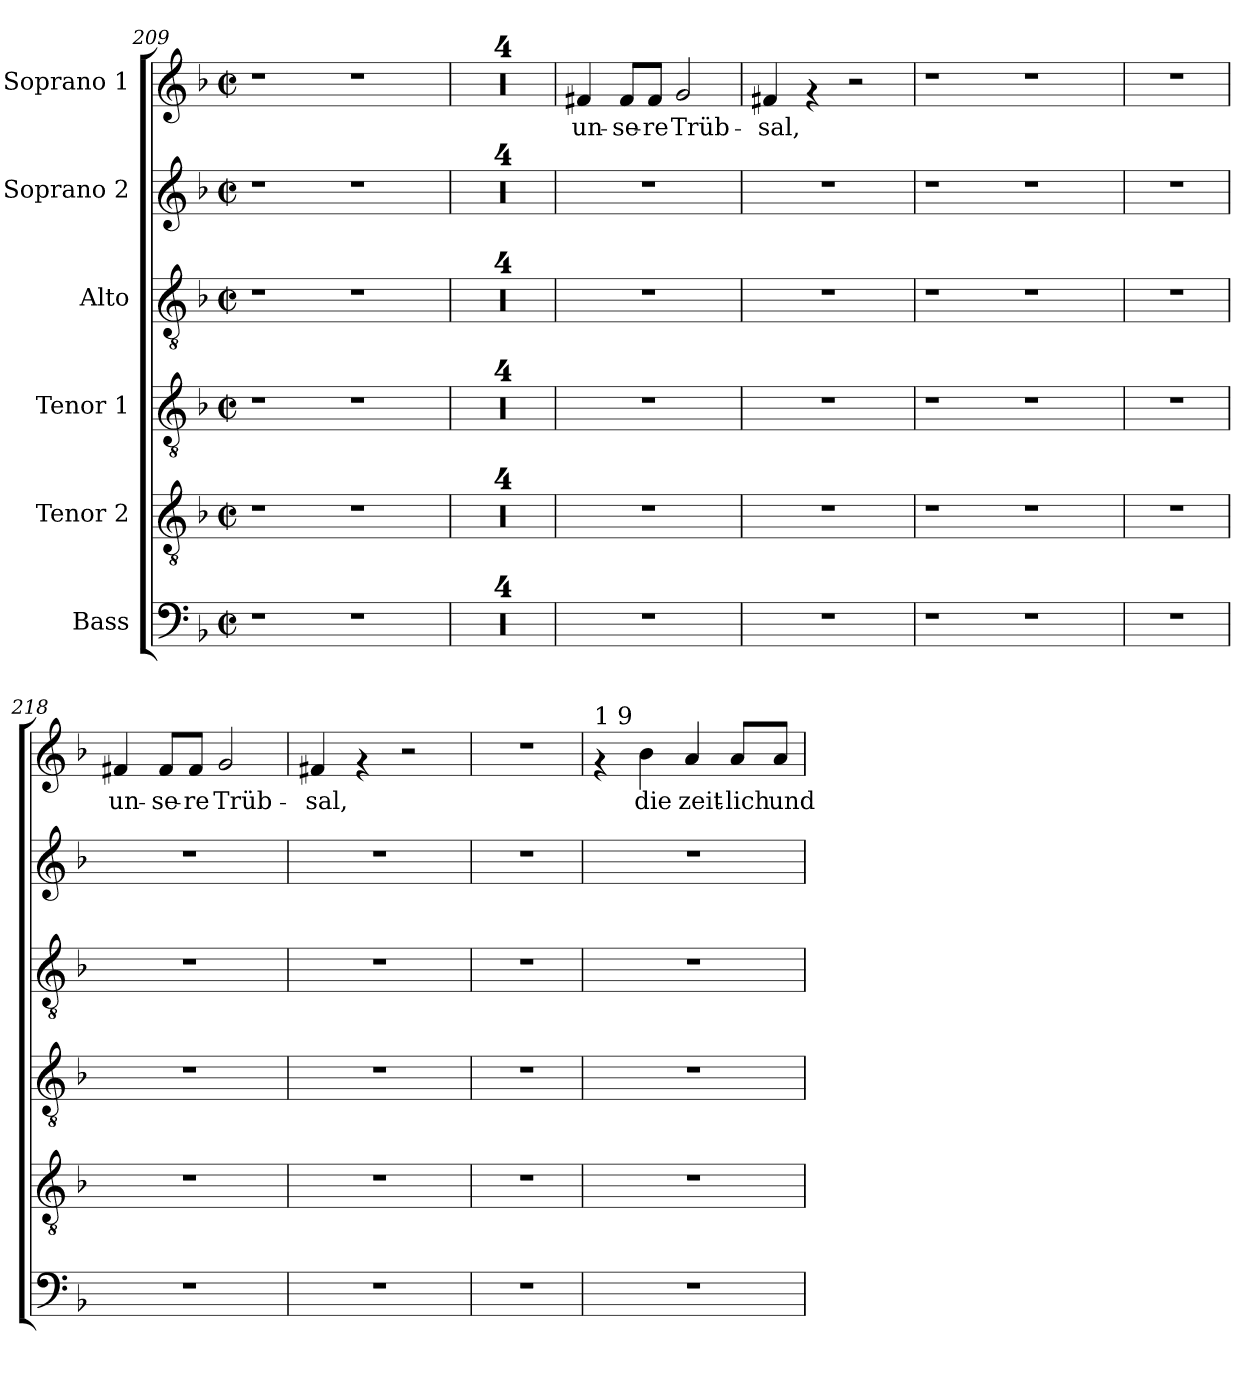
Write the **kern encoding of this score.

**kern	**kern	**kern	**kern	**kern	**kern	**text
*part6	*part5	*part4	*part3	*part2	*part1	*part1
*staff6	*staff5	*staff4	*staff3	*staff2	*staff1	*staff1
*I"Bass	*I"Tenor 2	*I"Tenor 1	*I"Alto	*I"Soprano 2	*I"Soprano 1	*
!!LO:PB:g=z
*clefF4	*clefGv2	*clefGv2	*clefGv2	*clefG2	*clefG2	*
*k[b-]	*k[b-]	*k[b-]	*k[b-]	*k[b-]	*k[b-]	*
*F:	*F:	*F:	*F:	*F:	*F:	*
*M2/2	*M2/2	*M2/2	*M2/2	*M2/2	*M2/2	*
*met(c|)	*met(c|)	*met(c|)	*met(c|)	*met(c|)	*met(c|)	*
=209	=209	=209	=209	=209	=209	=209
1r	1r	1r	1r	1r	1r	.
1r	1r	1r	1r	1r	1r	.
=210	=210	=210	=210	=210	=210	=210
1r	1r	1r	1r	1r	1r	.
=211	=211	=211	=211	=211	=211	=211
1r	1r	1r	1r	1r	1r	.
=212	=212	=212	=212	=212	=212	=212
1r	1r	1r	1r	1r	1r	.
=213	=213	=213	=213	=213	=213	=213
1r	1r	1r	1r	1r	1r	.
=214	=214	=214	=214	=214	=214	=214
!	!	!	!	!	!	!LO:LY:b:cj
1r	1r	1r	1r	1r	4f#X/	un-
!	!	!	!	!	!	!LO:LY:b:cj
.	.	.	.	.	8f#/L	-se-
!	!	!	!	!	!	!LO:LY:b:cj
.	.	.	.	.	8f#/J	-re
!	!	!	!	!	!	!LO:LY:b:cj
.	.	.	.	.	2g/	Trüb-
=215	=215	=215	=215	=215	=215	=215
!	!	!	!	!	!	!LO:LY:b:cj
1r	1r	1r	1r	1r	4f#X/	-sal,
.	.	.	.	.	4rf	.
.	.	.	.	.	2r	.
=216	=216	=216	=216	=216	=216	=216
1r	1r	1r	1r	1r	1r	.
1r	1r	1r	1r	1r	1r	.
=217	=217	=217	=217	=217	=217	=217
1r	1r	1r	1r	1r	1r	.
=218	=218	=218	=218	=218	=218	=218
!	!	!	!	!	!	!LO:LY:b:cj
1r	1r	1r	1r	1r	4f#X/	un-
!	!	!	!	!	!	!LO:LY:b:cj
.	.	.	.	.	8f#/L	-se-
!	!	!	!	!	!	!LO:LY:b:cj
.	.	.	.	.	8f#/J	-re
!	!	!	!	!	!	!LO:LY:b:cj
.	.	.	.	.	2g/	Trüb-
=219	=219	=219	=219	=219	=219	=219
!	!	!	!	!	!	!LO:LY:b:cj
1r	1r	1r	1r	1r	4f#X/	-sal,
.	.	.	.	.	4rf	.
.	.	.	.	.	2r	.
=220	=220	=220	=220	=220	=220	=220
1r	1r	1r	1r	1r	1r	.
!!LO:LB:g=z
=221	=221	=221	=221	=221	=221	=221
!	!	!	!	!	!LO:TX:a:t=1 9	!
1r	1r	1r	1r	1r	4rf	.
!	!	!	!	!	!	!LO:LY:b:cj
.	.	.	.	.	4b-\	die
!	!	!	!	!	!	!LO:LY:b:cj
.	.	.	.	.	4a/	zeit-
!	!	!	!	!	!	!LO:LY:b:cj
.	.	.	.	.	8a/L	-lich
!	!	!	!	!	!	!LO:LY:b:cj
.	.	.	.	.	8a/J	und
=	=	=	=	=	=	=
*-	*-	*-	*-	*-	*-	*-
